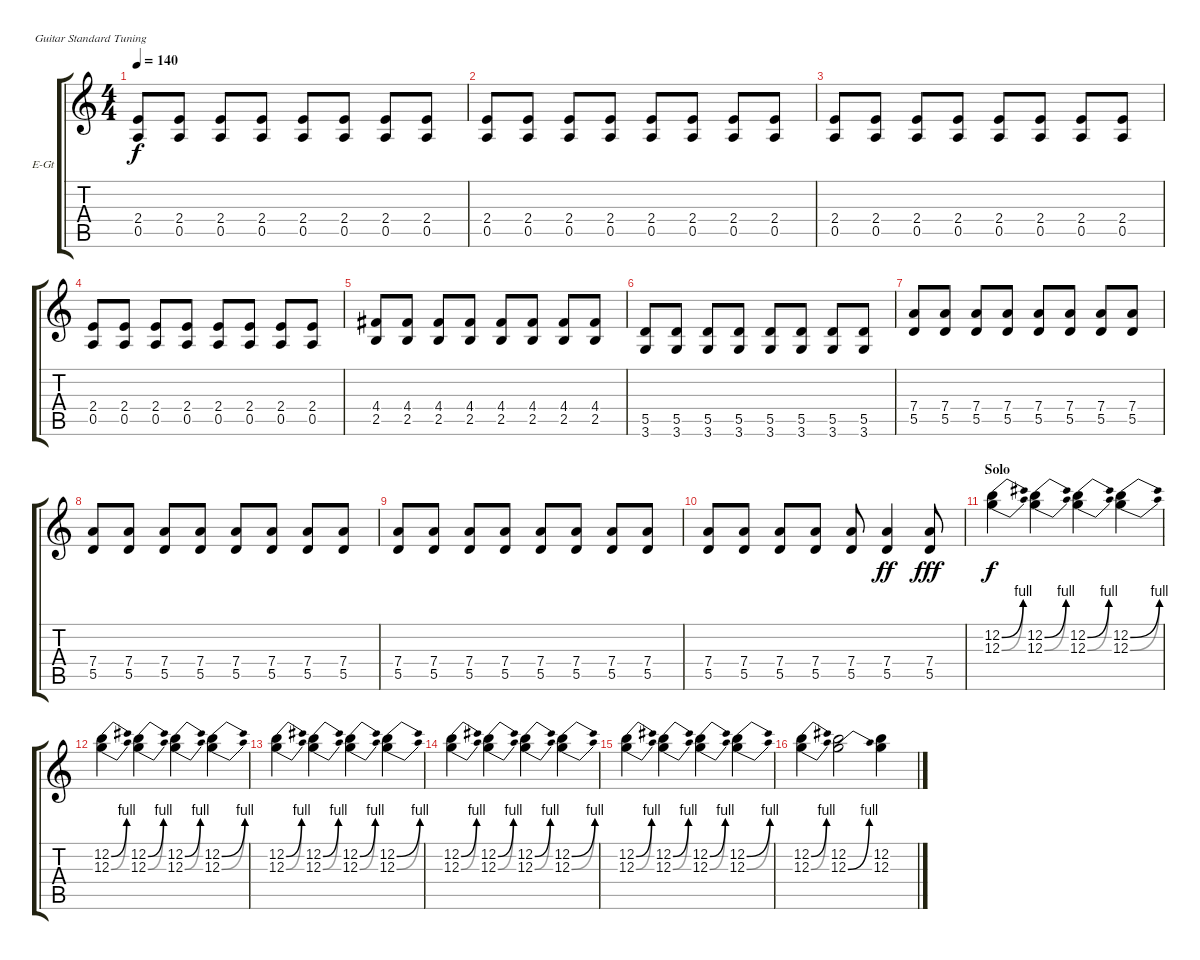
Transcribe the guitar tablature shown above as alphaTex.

\defaultSystemsLayout 4
\bracketExtendMode groupsimilarinstruments
\firstSystemTrackNameOrientation horizontal
\otherSystemsTrackNameOrientation horizontal
\track ("Electric Guitar" "E-Gt") {instrument overdrivenguitar}
\staff {score tabs}
\tuning (E4 B3 G3 D3 A2 E2)
\ts (4 4)
\tempo 140
\clef g2
\ks c
(2.4 0.5).8{dy f} (2.4 0.5).8 (2.4 0.5).8 (2.4 0.5).8 (2.4 0.5).8 (2.4 0.5).8 (2.4 0.5).8 (2.4 0.5).8 |
(2.4 0.5).8 (2.4 0.5).8 (2.4 0.5).8 (2.4 0.5).8 (2.4 0.5).8 (2.4 0.5).8 (2.4 0.5).8 (2.4 0.5).8 |
(0.5 2.4).8 (0.5 2.4).8 (0.5 2.4).8 (0.5 2.4).8 (0.5 2.4).8 (0.5 2.4).8 (0.5 2.4).8 (0.5 2.4).8 |
(0.5 2.4).8 (0.5 2.4).8 (0.5 2.4).8 (0.5 2.4).8 (0.5 2.4).8 (0.5 2.4).8 (0.5 2.4).8 (0.5 2.4).8 |
(4.4 2.5).8 (4.4 2.5).8 (4.4 2.5).8 (4.4 2.5).8 (4.4 2.5).8 (4.4 2.5).8 (4.4 2.5).8 (4.4 2.5).8 |
(5.5 3.6).8 (5.5 3.6).8 (5.5 3.6).8 (5.5 3.6).8 (5.5 3.6).8 (5.5 3.6).8 (5.5 3.6).8 (5.5 3.6).8 |
(7.4 5.5).8 (7.4 5.5).8 (7.4 5.5).8 (7.4 5.5).8 (7.4 5.5).8 (7.4 5.5).8 (7.4 5.5).8 (7.4 5.5).8 |
(7.4 5.5).8 (7.4 5.5).8 (7.4 5.5).8 (7.4 5.5).8 (7.4 5.5).8 (7.4 5.5).8 (7.4 5.5).8 (7.4 5.5).8 |
(7.4 5.5).8 (7.4 5.5).8 (7.4 5.5).8 (7.4 5.5).8 (7.4 5.5).8 (7.4 5.5).8 (7.4 5.5).8 (7.4 5.5).8 |
(7.4 5.5).8 (7.4 5.5).8 (7.4 5.5).8 (7.4 5.5).8 (7.4 5.5).8 (7.4 5.5).4{dy ff} (7.4 5.5).8{dy fff} |
\section ("" "Solo")
(12.2{be (bend 0 0 59.4 4)} 12.3{be (bend 0 0 60 4)}).4{dy f} (12.2{be (bend 0 0 59.4 4)} 12.3{be (bend 0 0 60 4)}).4 (12.2{be (bend 0 0 59.4 4)} 12.3{be (bend 0 0 60 4)}).4 (12.2{be (bend 0 0 59.4 4)} 12.3{be (bend 0 0 60 4)}).4 |
(12.2{be (bend 0 0 59.4 4)} 12.3{be (bend 0 0 60 4)}).4 (12.2{be (bend 0 0 59.4 4)} 12.3{be (bend 0 0 60 4)}).4 (12.2{be (bend 0 0 59.4 4)} 12.3{be (bend 0 0 60 4)}).4 (12.2{be (bend 0 0 59.4 4)} 12.3{be (bend 0 0 60 4)}).4 |
(12.2{be (bend 0 0 59.4 4)} 12.3{be (bend 0 0 60 4)}).4 (12.2{be (bend 0 0 59.4 4)} 12.3{be (bend 0 0 60 4)}).4 (12.2{be (bend 0 0 59.4 4)} 12.3{be (bend 0 0 60 4)}).4 (12.2{be (bend 0 0 59.4 4)} 12.3{be (bend 0 0 60 4)}).4 |
(12.2{be (bend 0 0 59.4 4)} 12.3{be (bend 0 0 60 4)}).4 (12.2{be (bend 0 0 59.4 4)} 12.3{be (bend 0 0 60 4)}).4 (12.2{be (bend 0 0 59.4 4)} 12.3{be (bend 0 0 60 4)}).4 (12.2{be (bend 0 0 59.4 4)} 12.3{be (bend 0 0 60 4)}).4 |
(12.2{be (bend 0 0 59.4 4)} 12.3{be (bend 0 0 60 4)}).4 (12.2{be (bend 0 0 59.4 4)} 12.3{be (bend 0 0 60 4)}).4 (12.2{be (bend 0 0 59.4 4)} 12.3{be (bend 0 0 60 4)}).4 (12.2{be (bend 0 0 59.4 4)} 12.3{be (bend 0 0 60 4)}).4 |
(12.2{be (bend 0 0 59.4 4)} 12.3{be (bend 0 0 60 4)}).4 (12.2 12.3{be (bend 0 0 60 4)}).2 (12.2 12.3).4
